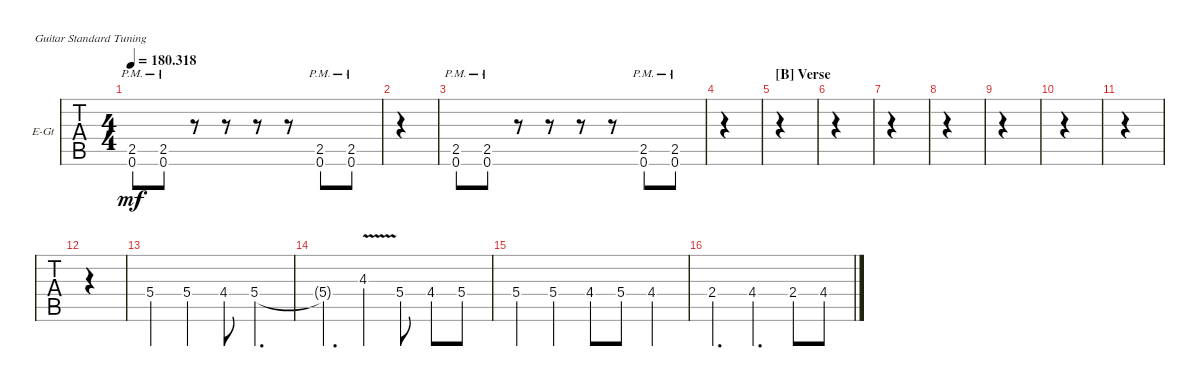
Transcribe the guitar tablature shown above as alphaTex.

\defaultSystemsLayout 4
\bracketExtendMode groupsimilarinstruments
\multiBarRest
\firstSystemTrackNameOrientation horizontal
\otherSystemsTrackNameOrientation horizontal
\track ("Cole Train" "E-Gt") {instrument distortionguitar}
\staff {tabs}
\tuning (E4 B3 G3 D3 A2 E2)
\ts (4 4)
\tempo
180.318
\accidentals auto
\clef g2
\ottava regular
\simile none
\ks c
(0.6{pm} 2.5{pm}).8{dy mf} (0.6{pm} 2.5{pm}).8 r.8 r.8 r.8 r.8 (0.6{pm} 2.5{pm}).8 (0.6{pm} 2.5{pm}).8 |
|
(0.6{pm} 2.5{pm}).8 (0.6{pm} 2.5{pm}).8 r.8 r.8 r.8 r.8 (0.6{pm} 2.5{pm}).8 (0.6{pm} 2.5{pm}).8 |
|
\section ("B" "Verse")
|
|
|
|
|
|
|
|
5.4.4 5.4.4 4.4.8 5.4.4{d} |
5.4{t}.4{d} 4.3{v}.4 5.4.8 4.4.8 5.4.8 |
5.4.4 5.4.4 4.4.8 5.4.8 4.4.4 |
2.4.4{d} 4.4.4{d} 2.4.8 4.4.8
